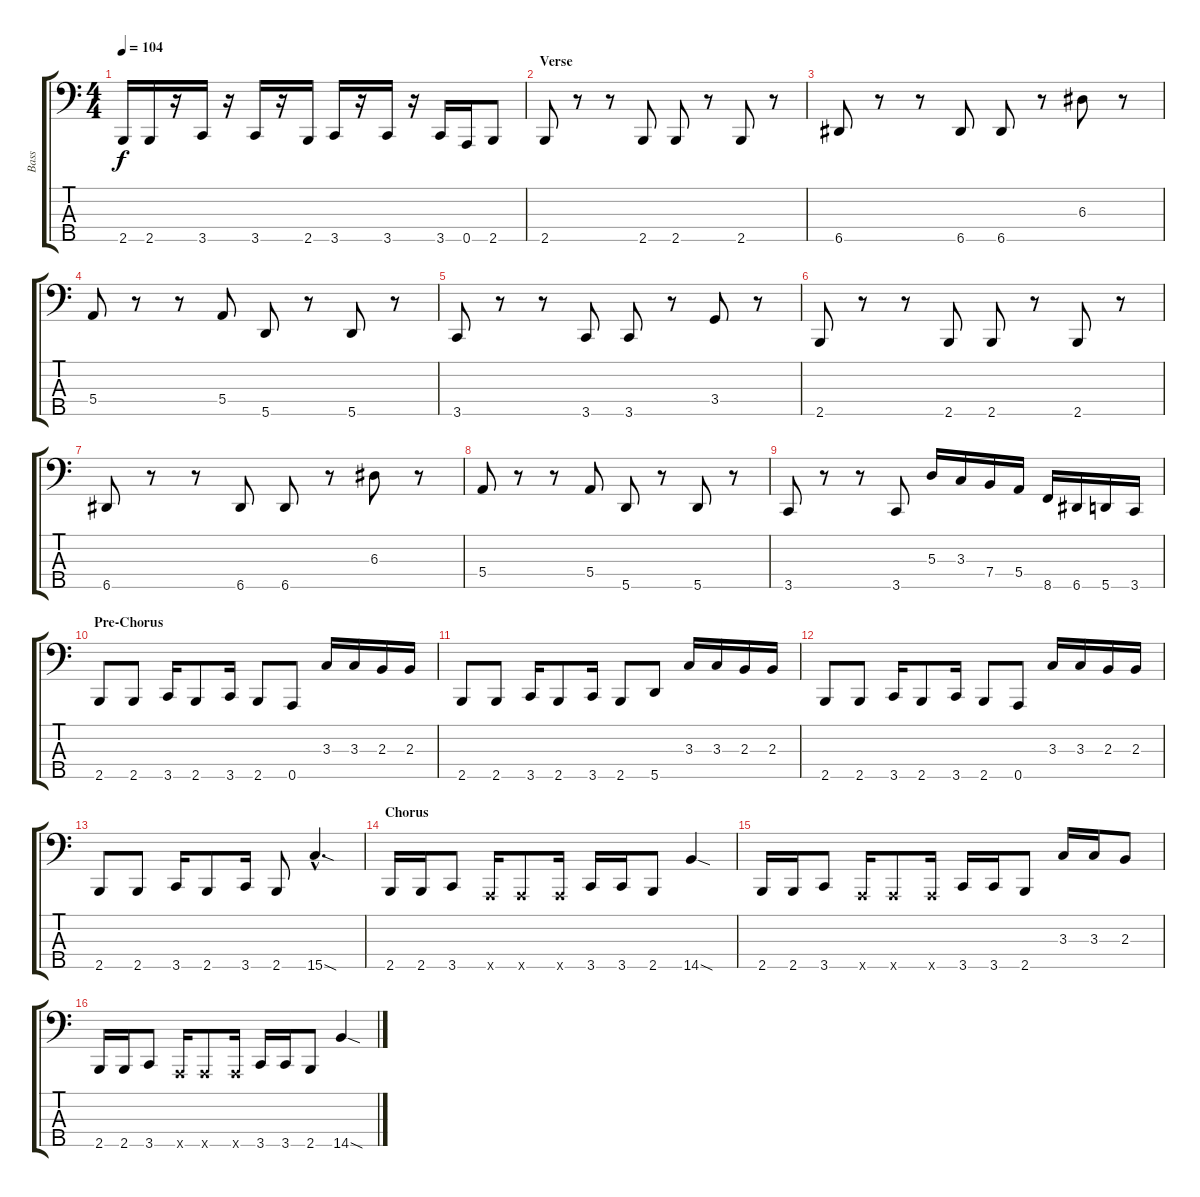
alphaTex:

\track ("Bass" "Bass") {instrument slapbass1}
\staff {score tabs}
\tuning (G2 D2 A1 E1 A0) {hide}
\ts (4 4)
\tempo 104
\clef f4
\ks c
2.5.16{dy f} 2.5.16 r.16 3.5.16 r.16 3.5.16 r.16 2.5.16 3.5.16 r.16 3.5.16 r.16 3.5.16 0.5.16 2.5.8 |
\section ("" "Verse")
2.5.8{instrument electricbassfinger} r.8 r.8 2.5.8 2.5.8 r.8 2.5.8 r.8 |
6.5.8 r.8 r.8 6.5.8 6.5.8 r.8 6.3.8 r.8 |
5.4.8 r.8 r.8 5.4.8 5.5.8 r.8 5.5.8 r.8 |
3.5.8 r.8 r.8 3.5.8 3.5.8 r.8 3.4.8 r.8 |
2.5.8 r.8 r.8 2.5.8 2.5.8 r.8 2.5.8 r.8 |
6.5.8 r.8 r.8 6.5.8 6.5.8 r.8 6.3.8 r.8 |
5.4.8 r.8 r.8 5.4.8 5.5.8 r.8 5.5.8 r.8 |
3.5.8 r.8 r.8 3.5.8 5.3.16 3.3.16 7.4.16 5.4.16 8.5.16 6.5.16 5.5.16 3.5.16 |
\section ("" "Pre-Chorus")
2.5.8{instrument slapbass1} 2.5.8 3.5.16 2.5.8 3.5.16 2.5.8 0.5.8 3.3.16 3.3.16 2.3.16 2.3.16 |
2.5.8 2.5.8 3.5.16 2.5.8 3.5.16 2.5.8 5.5.8 3.3.16 3.3.16 2.3.16 2.3.16 |
2.5.8 2.5.8 3.5.16 2.5.8 3.5.16 2.5.8 0.5.8 3.3.16 3.3.16 2.3.16 2.3.16 |
2.5.8 2.5.8 3.5.16 2.5.8 3.5.16 2.5.8 15.5{sod hac}.4{d} |
\section ("" "Chorus")
2.5.16 2.5.16 3.5.8 0.5{x}.16 0.5{x}.8 0.5{x}.16 3.5.16 3.5.16 2.5.8 14.5{sod}.4 |
2.5.16 2.5.16 3.5.8 0.5{x}.16 0.5{x}.8 0.5{x}.16 3.5.16 3.5.16 2.5.8 3.3.16 3.3.16 2.3.8 |
2.5.16 2.5.16 3.5.8 0.5{x}.16 0.5{x}.8 0.5{x}.16 3.5.16 3.5.16 2.5.8 14.5{sod}.4
